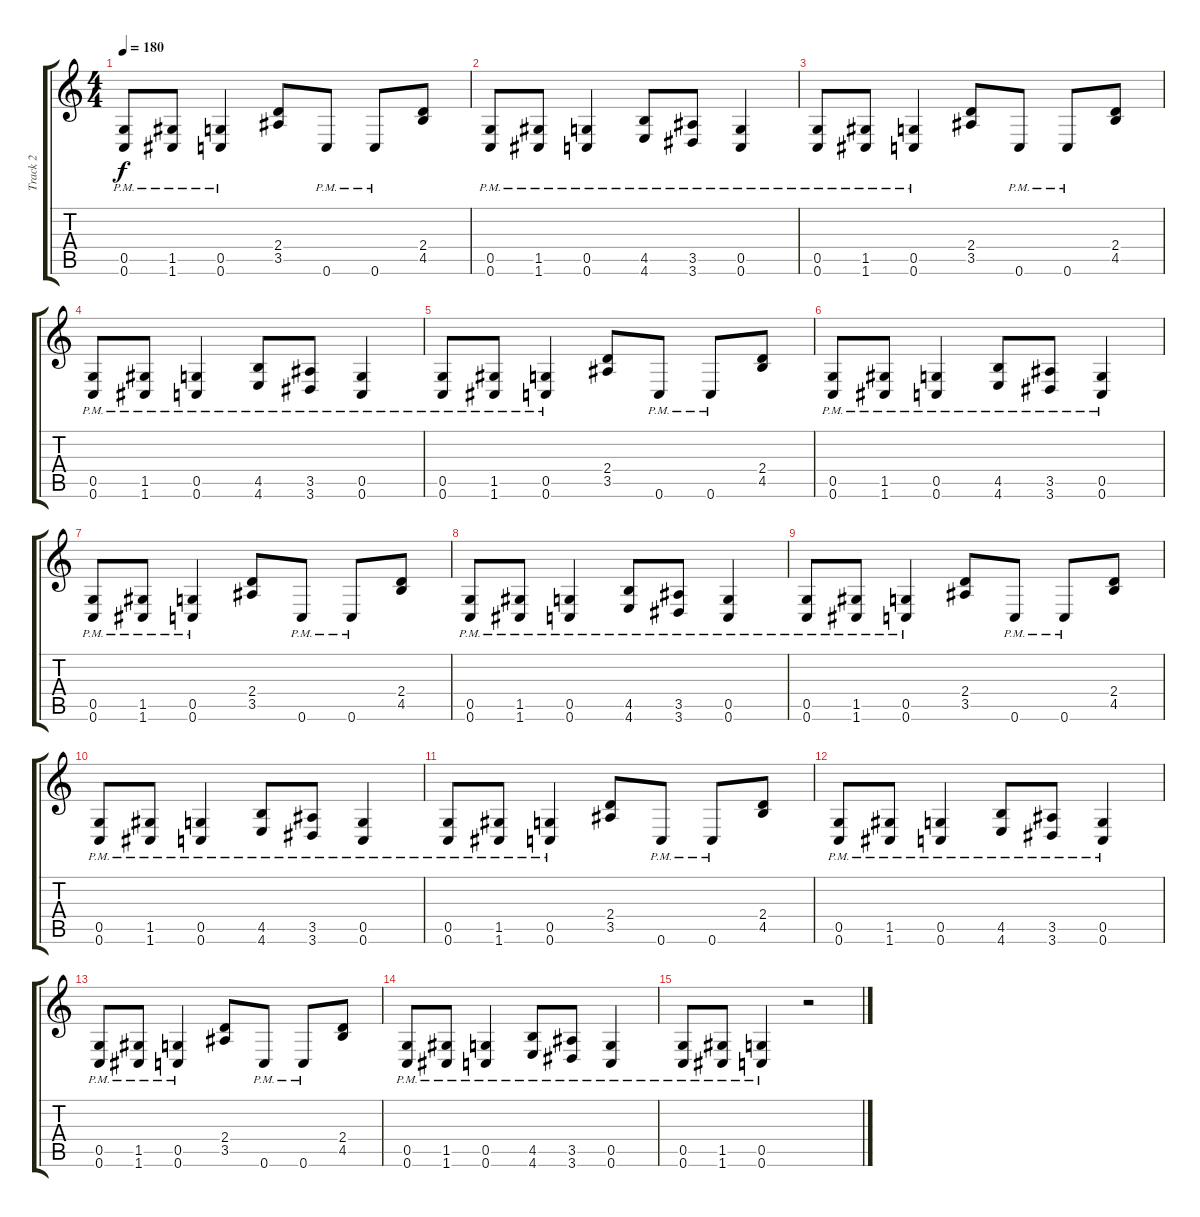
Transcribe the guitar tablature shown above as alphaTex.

\track ("Track 2" "Track 2") {instrument distortionguitar}
\staff {score tabs}
\tuning (D4 A3 F3 C3 G2 C2) {hide}
\ts (4 4)
\tempo 180
\clef g2
\ks c
(0.5{pm} 0.6{pm}).8{dy f} (1.5{pm} 1.6{pm}).8 (0.5{pm} 0.6{pm}).4 (2.4 3.5).8 0.6{pm}.8 0.6{pm}.8 (2.4 4.5).8 |
(0.5{pm} 0.6{pm}).8 (1.5{pm} 1.6{pm}).8 (0.5{pm} 0.6{pm}).4 (4.5{pm} 4.6{pm}).8 (3.5{pm} 3.6{pm}).8 (0.5{pm} 0.6{pm}).4 |
(0.5{pm} 0.6{pm}).8 (1.5{pm} 1.6{pm}).8 (0.5{pm} 0.6{pm}).4 (2.4 3.5).8 0.6{pm}.8 0.6{pm}.8 (2.4 4.5).8 |
(0.5{pm} 0.6{pm}).8 (1.5{pm} 1.6{pm}).8 (0.5{pm} 0.6{pm}).4 (4.5{pm} 4.6{pm}).8 (3.5{pm} 3.6{pm}).8 (0.5{pm} 0.6{pm}).4 |
(0.5{pm} 0.6{pm}).8 (1.5{pm} 1.6{pm}).8 (0.5{pm} 0.6{pm}).4 (2.4 3.5).8 0.6{pm}.8 0.6{pm}.8 (2.4 4.5).8 |
(0.5{pm} 0.6{pm}).8 (1.5{pm} 1.6{pm}).8 (0.5{pm} 0.6{pm}).4 (4.5{pm} 4.6{pm}).8 (3.5{pm} 3.6{pm}).8 (0.5{pm} 0.6{pm}).4 |
(0.5{pm} 0.6{pm}).8 (1.5{pm} 1.6{pm}).8 (0.5{pm} 0.6{pm}).4 (2.4 3.5).8 0.6{pm}.8 0.6{pm}.8 (2.4 4.5).8 |
(0.5{pm} 0.6{pm}).8 (1.5{pm} 1.6{pm}).8 (0.5{pm} 0.6{pm}).4 (4.5{pm} 4.6{pm}).8 (3.5{pm} 3.6{pm}).8 (0.5{pm} 0.6{pm}).4 |
(0.5{pm} 0.6{pm}).8 (1.5{pm} 1.6{pm}).8 (0.5{pm} 0.6{pm}).4 (2.4 3.5).8 0.6{pm}.8 0.6{pm}.8 (2.4 4.5).8 |
(0.5{pm} 0.6{pm}).8 (1.5{pm} 1.6{pm}).8 (0.5{pm} 0.6{pm}).4 (4.5{pm} 4.6{pm}).8 (3.5{pm} 3.6{pm}).8 (0.5{pm} 0.6{pm}).4 |
(0.5{pm} 0.6{pm}).8 (1.5{pm} 1.6{pm}).8 (0.5{pm} 0.6{pm}).4 (2.4 3.5).8 0.6{pm}.8 0.6{pm}.8 (2.4 4.5).8 |
(0.5{pm} 0.6{pm}).8 (1.5{pm} 1.6{pm}).8 (0.5{pm} 0.6{pm}).4 (4.5{pm} 4.6{pm}).8 (3.5{pm} 3.6{pm}).8 (0.5{pm} 0.6{pm}).4 |
(0.5{pm} 0.6{pm}).8 (1.5{pm} 1.6{pm}).8 (0.5{pm} 0.6{pm}).4 (2.4 3.5).8 0.6{pm}.8 0.6{pm}.8 (2.4 4.5).8 |
(0.5{pm} 0.6{pm}).8 (1.5{pm} 1.6{pm}).8 (0.5{pm} 0.6{pm}).4 (4.5{pm} 4.6{pm}).8 (3.5{pm} 3.6{pm}).8 (0.5{pm} 0.6{pm}).4 |
(0.5{pm} 0.6{pm}).8 (1.5{pm} 1.6{pm}).8 (0.5{pm} 0.6{pm}).4 r.2
